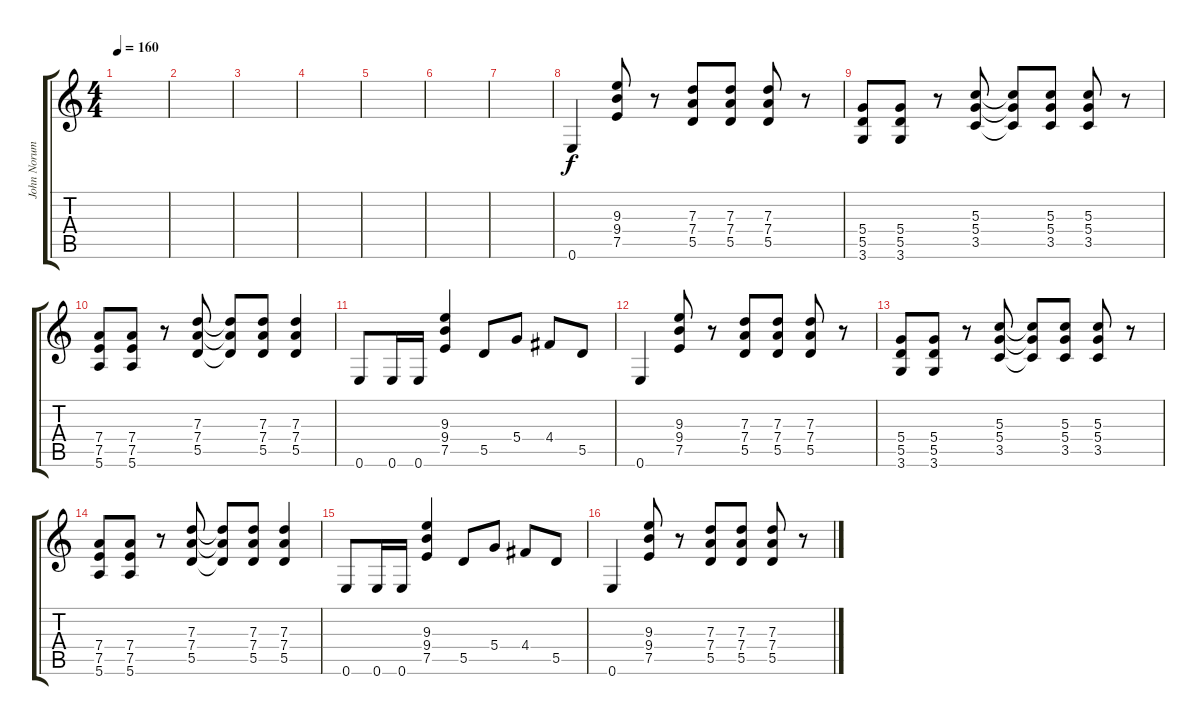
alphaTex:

\track ("John Norum lead" "John Norum") {instrument distortionguitar}
\staff {score tabs}
\tuning (E4 B3 G3 D3 A2 E2) {hide}
\ts (4 4)
\tempo 160
\clef g2
\ks c
|
|
|
|
|
|
|
0.6.4 (9.3 9.4 7.5).8 r.8 (7.3 7.4 5.5).8 (7.3 7.4 5.5).8 (7.3 7.4 5.5).8 r.8 |
(5.4 5.5 3.6).8 (5.4 5.5 3.6).8 r.8 (5.3 5.4 3.5).8 (5.3{t} 5.4{t} 3.5{t}).8 (5.3 5.4 3.5).8 (5.3 5.4 3.5).8 r.8 |
(7.4 7.5 5.6).8 (7.4 7.5 5.6).8 r.8 (7.3 7.4 5.5).8 (7.3{t} 7.4{t} 5.5{t}).8 (7.3 7.4 5.5).8 (7.3 7.4 5.5).4 |
0.6.8 0.6.16 0.6.16 (9.3 9.4 7.5).4 5.5.8 5.4.8 4.4.8 5.5.8 |
0.6.4 (9.3 9.4 7.5).8 r.8 (7.3 7.4 5.5).8 (7.3 7.4 5.5).8 (7.3 7.4 5.5).8 r.8 |
(5.4 5.5 3.6).8 (5.4 5.5 3.6).8 r.8 (5.3 5.4 3.5).8 (5.3{t} 5.4{t} 3.5{t}).8 (5.3 5.4 3.5).8 (5.3 5.4 3.5).8 r.8 |
(7.4 7.5 5.6).8 (7.4 7.5 5.6).8 r.8 (7.3 7.4 5.5).8 (7.3{t} 7.4{t} 5.5{t}).8 (7.3 7.4 5.5).8 (7.3 7.4 5.5).4 |
0.6.8 0.6.16 0.6.16 (9.3 9.4 7.5).4 5.5.8 5.4.8 4.4.8 5.5.8 |
0.6.4 (9.3 9.4 7.5).8 r.8 (7.3 7.4 5.5).8 (7.3 7.4 5.5).8 (7.3 7.4 5.5).8 r.8
